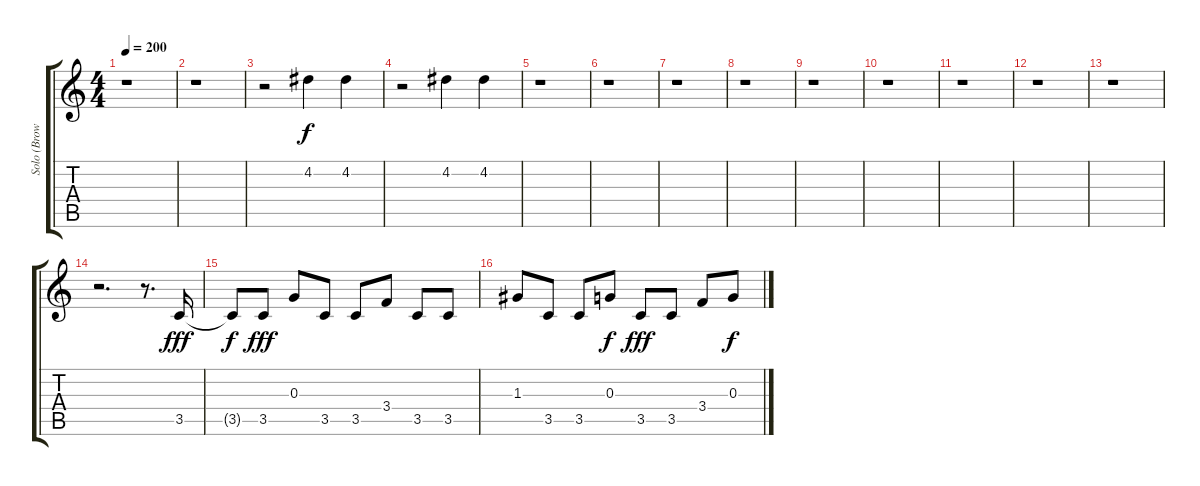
\track ("Solo (Brownsound)" "Solo (Brow") {instrument overdrivenguitar}
\staff {score tabs}
\tuning (E4 B3 G3 D3 A2 E2) {hide}
\ts (4 4)
\tempo 200
\clef g2
\ks c
r.1{dy f} |
r.1 |
r.2 4.2.4 4.2.4 |
r.2 4.2.4 4.2.4 |
r.1 |
r.1 |
r.1 |
r.1 |
r.1 |
r.1 |
r.1 |
r.1 |
r.1 |
r.2{d} r.8{d} 3.5.16{dy fff} |
3.5{t}.8{dy f} 3.5.8{dy fff} 0.3.8 3.5.8 3.5.8 3.4.8 3.5.8 3.5.8 |
1.3.8 3.5.8 3.5.8 0.3.8{dy f} 3.5.8{dy fff} 3.5.8 3.4.8 0.3.8{dy f}
